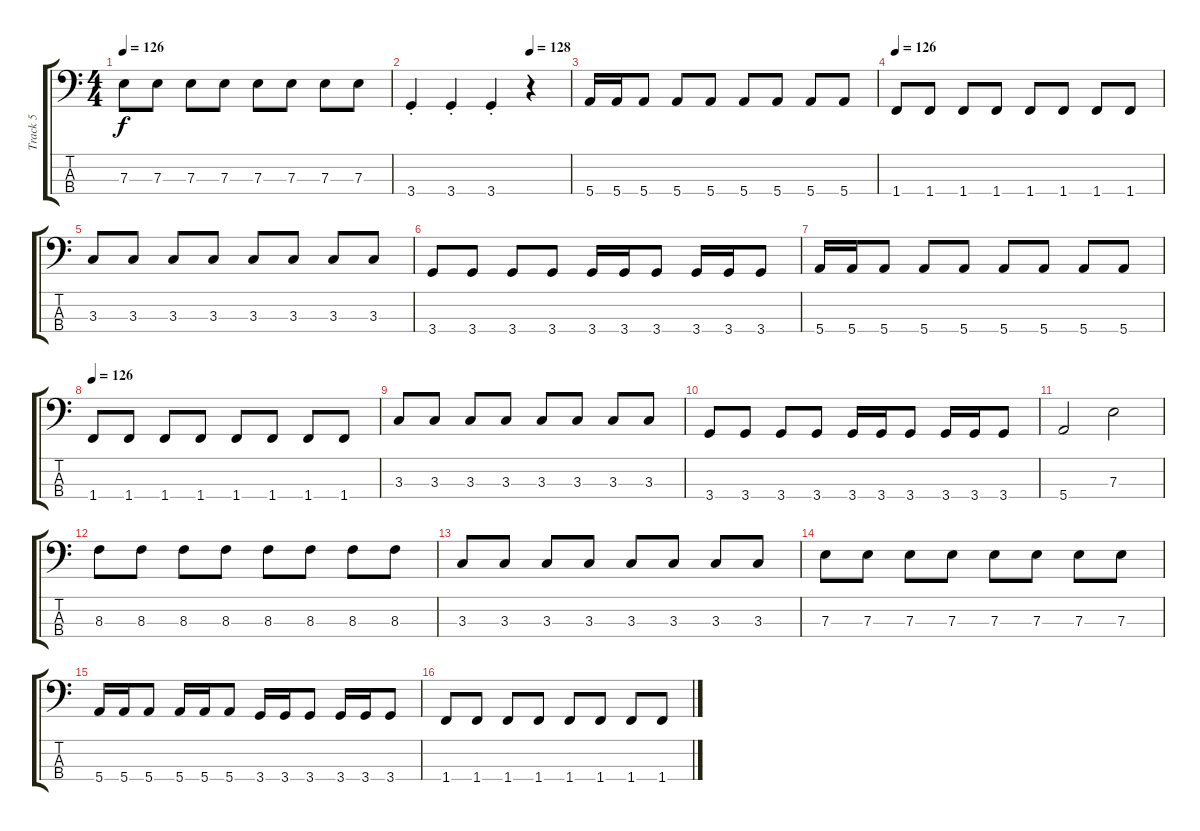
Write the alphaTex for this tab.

\track ("Track 5" "Track 5") {instrument electricbasspick}
\staff {score tabs}
\tuning (G2 D2 A1 E1) {hide}
\ts (4 4)
\tempo 126
\clef f4
\ks c
7.3.8{dy f} 7.3.8 7.3.8 7.3.8 7.3.8 7.3.8 7.3.8 7.3.8 |
\tempo (128 0.75)
3.4{st}.4 3.4{st}.4 3.4{st}.4 r.4 |
5.4.16 5.4.16 5.4.8 5.4.8 5.4.8 5.4.8 5.4.8 5.4.8 5.4.8 |
\tempo 126
1.4.8 1.4.8 1.4.8 1.4.8 1.4.8 1.4.8 1.4.8 1.4.8 |
3.3.8 3.3.8 3.3.8 3.3.8 3.3.8 3.3.8 3.3.8 3.3.8 |
3.4.8 3.4.8 3.4.8 3.4.8 3.4.16 3.4.16 3.4.8 3.4.16 3.4.16 3.4.8 |
5.4.16 5.4.16 5.4.8 5.4.8 5.4.8 5.4.8 5.4.8 5.4.8 5.4.8 |
\tempo 126
1.4.8 1.4.8 1.4.8 1.4.8 1.4.8 1.4.8 1.4.8 1.4.8 |
3.3.8 3.3.8 3.3.8 3.3.8 3.3.8 3.3.8 3.3.8 3.3.8 |
3.4.8 3.4.8 3.4.8 3.4.8 3.4.16 3.4.16 3.4.8 3.4.16 3.4.16 3.4.8 |
5.4.2 7.3.2 |
8.3.8 8.3.8 8.3.8 8.3.8 8.3.8 8.3.8 8.3.8 8.3.8 |
3.3.8 3.3.8 3.3.8 3.3.8 3.3.8 3.3.8 3.3.8 3.3.8 |
7.3.8 7.3.8 7.3.8 7.3.8 7.3.8 7.3.8 7.3.8 7.3.8 |
5.4.16 5.4.16 5.4.8 5.4.16 5.4.16 5.4.8 3.4.16 3.4.16 3.4.8 3.4.16 3.4.16 3.4.8 |
1.4.8 1.4.8 1.4.8 1.4.8 1.4.8 1.4.8 1.4.8 1.4.8
